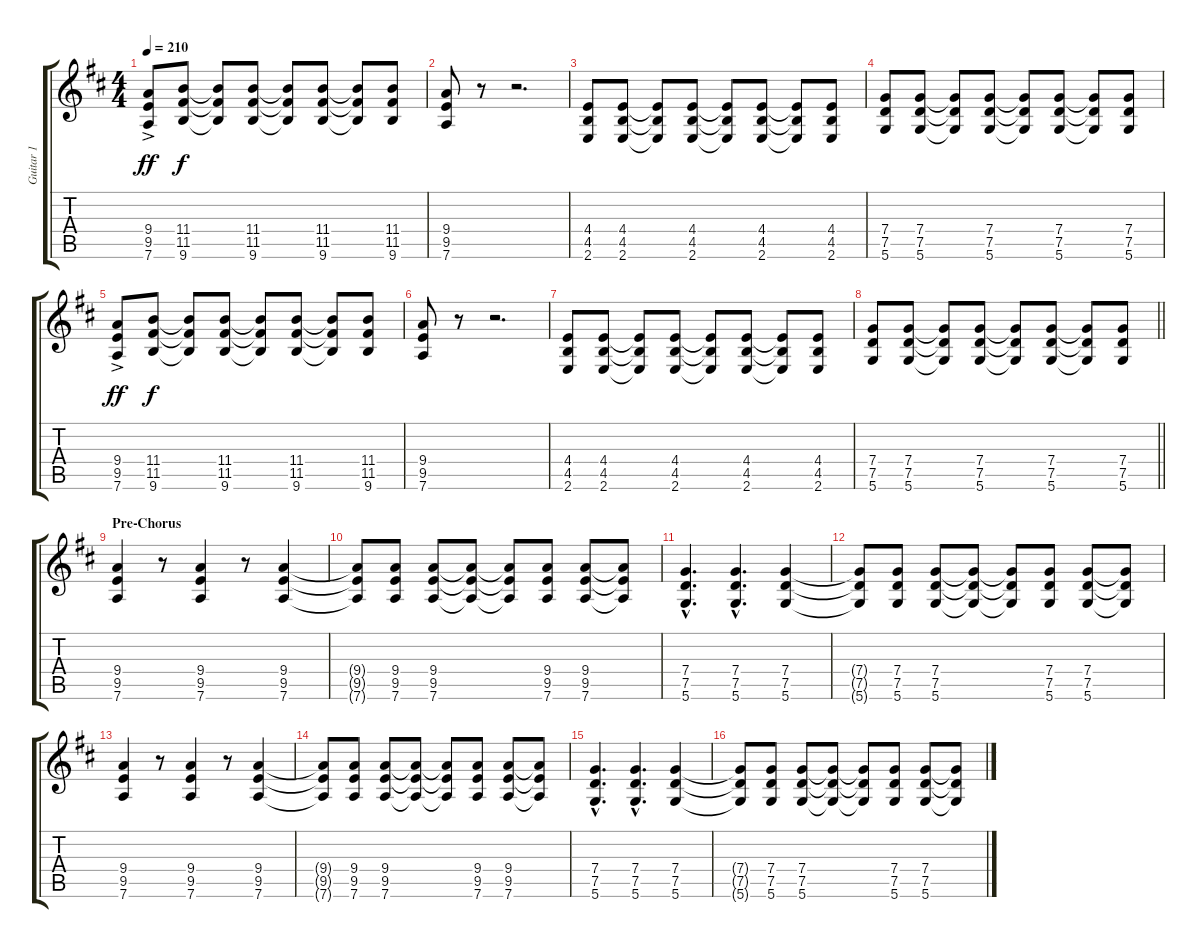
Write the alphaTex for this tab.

\track ("Guitar 1" "Guitar 1") {instrument distortionguitar}
\staff {score tabs}
\tuning (D4 A3 F3 C3 G2 D2) {hide}
\ts (4 4)
\tempo 210
\clef g2
\ks d
(9.4 9.5{ac} 7.6{ac}).8{dy ff} (11.4 11.5 9.6).8{dy f} (11.4{t} 11.5{t} 9.6{t}).8 (11.4 11.5 9.6).8 (11.4{t} 11.5{t} 9.6{t}).8 (11.4 11.5 9.6).8 (11.4{t} 11.5{t} 9.6{t}).8 (11.4 11.5 9.6).8 |
(9.4 9.5 7.6).8 r.8 r.2{d} |
(4.4 4.5 2.6).8 (4.4 4.5 2.6).8 (4.4{t} 4.5{t} 2.6{t}).8 (4.4 4.5 2.6).8 (4.4{t} 4.5{t} 2.6{t}).8 (4.4 4.5 2.6).8 (4.4{t} 4.5{t} 2.6{t}).8 (4.4 4.5 2.6).8 |
(7.4 7.5 5.6).8 (7.4 7.5 5.6).8 (7.4{t} 7.5{t} 5.6{t}).8 (7.4 7.5 5.6).8 (7.4{t} 7.5{t} 5.6{t}).8 (7.4 7.5 5.6).8 (7.4{t} 7.5{t} 5.6{t}).8 (7.4 7.5 5.6).8 |
(9.4 9.5{ac} 7.6{ac}).8{dy ff} (11.4 11.5 9.6).8{dy f} (11.4{t} 11.5{t} 9.6{t}).8 (11.4 11.5 9.6).8 (11.4{t} 11.5{t} 9.6{t}).8 (11.4 11.5 9.6).8 (11.4{t} 11.5{t} 9.6{t}).8 (11.4 11.5 9.6).8 |
(9.4 9.5 7.6).8 r.8 r.2{d} |
(4.4 4.5 2.6).8 (4.4 4.5 2.6).8 (4.4{t} 4.5{t} 2.6{t}).8 (4.4 4.5 2.6).8 (4.4{t} 4.5{t} 2.6{t}).8 (4.4 4.5 2.6).8 (4.4{t} 4.5{t} 2.6{t}).8 (4.4 4.5 2.6).8 |
\barLineRight lightlight
(7.4 7.5 5.6).8 (7.4 7.5 5.6).8 (7.4{t} 7.5{t} 5.6{t}).8 (7.4 7.5 5.6).8 (7.4{t} 7.5{t} 5.6{t}).8 (7.4 7.5 5.6).8 (7.4{t} 7.5{t} 5.6{t}).8 (7.4 7.5 5.6).8 |
\section ("" "Pre-Chorus")
(9.4 9.5 7.6).4 r.8 (9.4 9.5 7.6).4 r.8 (9.4 9.5 7.6).4 |
(9.4{t} 9.5{t} 7.6{t}).8 (9.4 9.5 7.6).8 (9.4 9.5 7.6).8 (9.4{t} 9.5{t} 7.6{t}).8 (9.4{t} 9.5{t} 7.6{t}).8 (9.4 9.5 7.6).8 (9.4 9.5 7.6).8 (9.4{t} 9.5{t} 7.6{t}).8 |
(7.4{hac} 7.5{hac} 5.6{hac}).4{d} (7.4{hac} 7.5{hac} 5.6{hac}).4{d} (7.4 7.5 5.6).4 |
(7.4{t} 7.5{t} 5.6{t}).8 (7.4 7.5 5.6).8 (7.4 7.5 5.6).8 (7.4{t} 7.5{t} 5.6{t}).8 (7.4{t} 7.5{t} 5.6{t}).8 (7.4 7.5 5.6).8 (7.4 7.5 5.6).8 (7.4{t} 7.5{t} 5.6{t}).8 |
(9.4 9.5 7.6).4 r.8 (9.4 9.5 7.6).4 r.8 (9.4 9.5 7.6).4 |
(9.4{t} 9.5{t} 7.6{t}).8 (9.4 9.5 7.6).8 (9.4 9.5 7.6).8 (9.4{t} 9.5{t} 7.6{t}).8 (9.4{t} 9.5{t} 7.6{t}).8 (9.4 9.5 7.6).8 (9.4 9.5 7.6).8 (9.4{t} 9.5{t} 7.6{t}).8 |
(7.4{hac} 7.5{hac} 5.6{hac}).4{d} (7.4{hac} 7.5{hac} 5.6{hac}).4{d} (7.4 7.5 5.6).4 |
(7.4{t} 7.5{t} 5.6{t}).8 (7.4 7.5 5.6).8 (7.4 7.5 5.6).8 (7.4{t} 7.5{t} 5.6{t}).8 (7.4{t} 7.5{t} 5.6{t}).8 (7.4 7.5 5.6).8 (7.4 7.5 5.6).8 (7.4{t} 7.5{t} 5.6{t}).8
